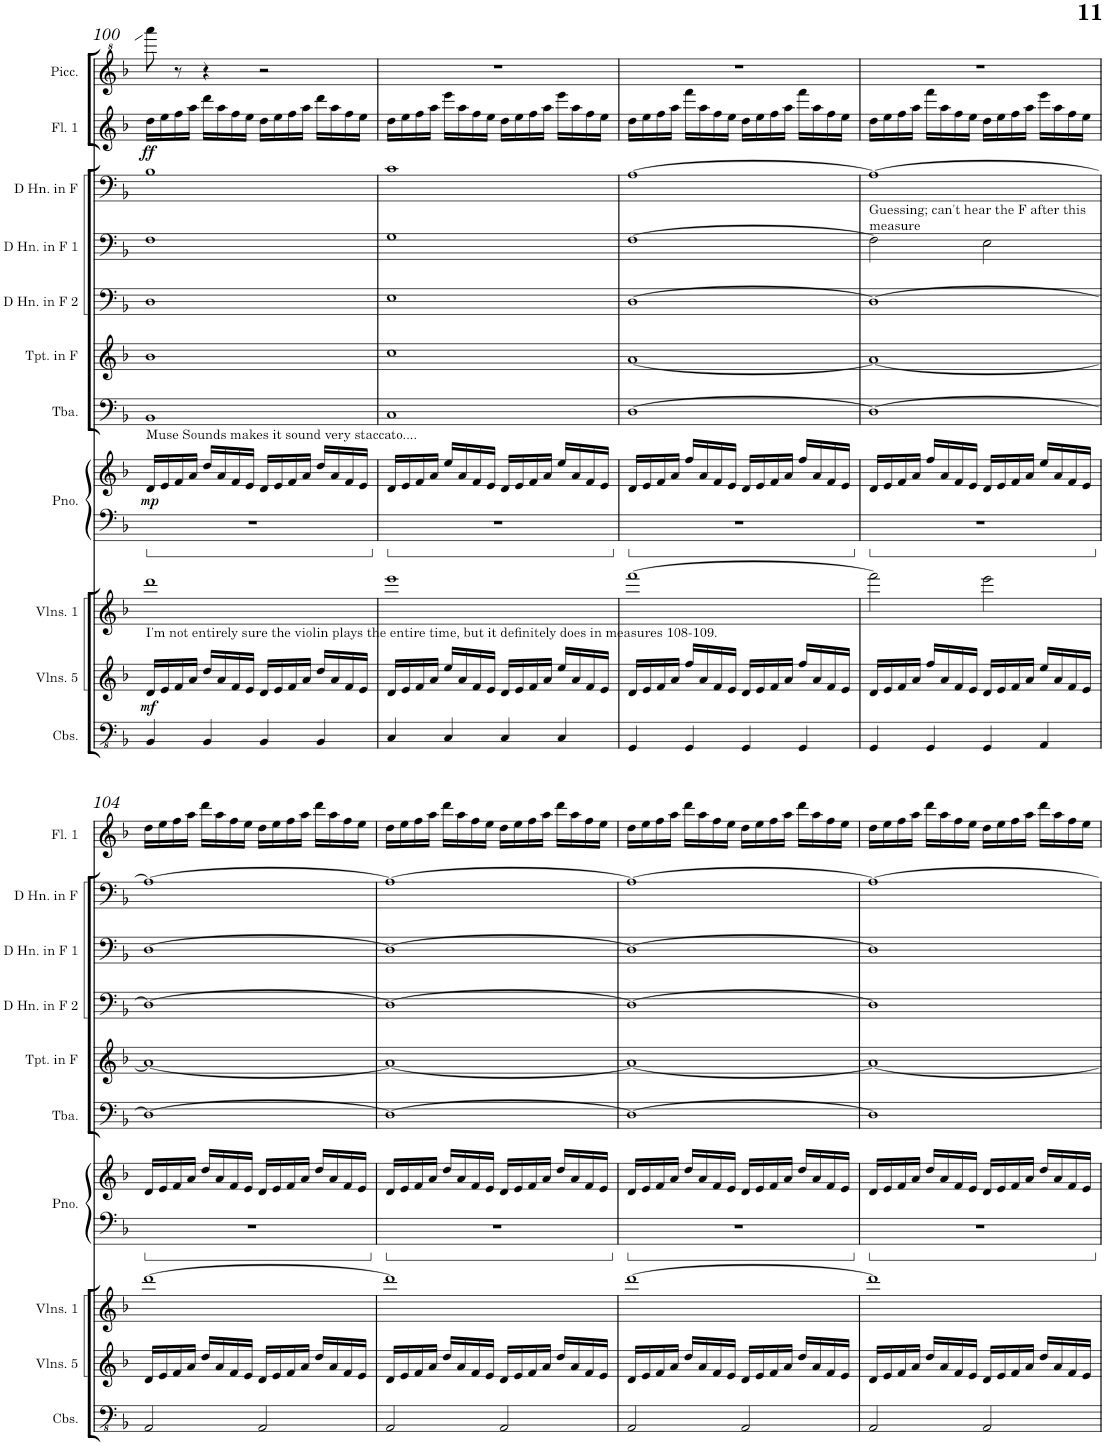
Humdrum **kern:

**kern	**kern	**dynam	**kern	**kern	**kern	**dynam	**kern	**kern	**kern	**kern	**kern	**kern	**dynam	**kern
*part11	*part10	*part10	*part9	*part8	*part8	*part8	*part7	*part6	*part5	*part4	*part3	*part2	*part2	*part1
*staff12	*staff11	*staff11	*staff10	*staff9	*staff8	*staff8/9	*staff7	*staff6	*staff5	*staff4	*staff3	*staff2	*staff2	*staff1
*I"Contrabasses	*I"Violins 5	*	*I"Violins 1	*I"Piano	*	*	*I"Tuba	*I"Trumpet in F	*I"Horn in F 2	*I"Horn in F 1	*I"Horn in F	*I"Flute 1	*	*I"Piccolo
*I'Cbs.	*I'Vlns. 5	*	*I'Vlns. 1	*I'Pno.	*	*	*I'Tba.	*I'Tpt. in F	*	*	*	*I'Fl. 1	*	*I'Picc.
!!LO:PB:g=z
*clefFv4	*clefG2	*	*clefG2	*clefF5	*clefG2	*	*clefF4	*clefG2	*clefF4	*clefF4	*clefF4	*clefG2	*	*clefG^2
*	*	*	*	*	*	*	*	*Trd1c2	*Trd4c7	*Trd4c7	*Trd4c7	*	*	*Trd-7c-12
*k[b-]	*k[b-]	*	*k[b-]	*k[b-]	*k[b-]	*	*k[b-]	*k[b-]	*k[b-]	*k[b-]	*k[b-]	*k[b-]	*	*k[b-]
*M4/4	*M4/4	*	*M4/4	*M4/4	*M4/4	*	*M4/4	*M4/4	*M4/4	*M4/4	*M4/4	*M4/4	*	*M4/4
=100	=100	=100	=100	=100	=100	=100	=100	=100	=100	=100	=100	=100	=100	=100
!	!	!	!	!	!LO:TX:a:t=Muse Sounds makes it sound very staccato....	!	!	!	!	!	!	!	!	!
!	!LO:TX:a:t=I'm not entirely sure the violin plays the entire time, but it definitely does in measures 108-109.	!	!	!	!	!	!	!	!	!	!	!	!	!
!	!	!LO:DY:b	!	!	!	!LO:DY:b	!	!	!	!	!	!	!LO:DY:b	!
4BBB-/	16d/LL	mf	1ddd	1r	16d/LL	mp	1BB-	1b-	1D	1F	1B-	16dd\LL	ff	8aaaa\
.	16e/	.	.	.	16e/	.	.	.	.	.	.	16ee\	.	.
.	16f/	.	.	.	16f/	.	.	.	.	.	.	16ff\	.	8r
.	16a/JJ	.	.	.	16a/JJ	.	.	.	.	.	.	16aa\JJ	.	.
4BBB-/	16dd/LL	.	.	.	16dd/LL	.	.	.	.	.	.	16ddd\LL	.	4r
.	16a/	.	.	.	16a/	.	.	.	.	.	.	16aa\	.	.
.	16f/	.	.	.	16f/	.	.	.	.	.	.	16ff\	.	.
.	16e/JJ	.	.	.	16e/JJ	.	.	.	.	.	.	16ee\JJ	.	.
4BBB-/	16d/LL	.	.	.	16d/LL	.	.	.	.	.	.	16dd\LL	.	2r
.	16e/	.	.	.	16e/	.	.	.	.	.	.	16ee\	.	.
.	16f/	.	.	.	16f/	.	.	.	.	.	.	16ff\	.	.
.	16a/JJ	.	.	.	16a/JJ	.	.	.	.	.	.	16aa\JJ	.	.
4BBB-/	16dd/LL	.	.	.	16dd/LL	.	.	.	.	.	.	16ddd\LL	.	.
.	16a/	.	.	.	16a/	.	.	.	.	.	.	16aa\	.	.
.	16f/	.	.	.	16f/	.	.	.	.	.	.	16ff\	.	.
.	16e/JJ	.	.	.	16e/JJ	.	.	.	.	.	.	16ee\JJ	.	.
=101	=101	=101	=101	=101	=101	=101	=101	=101	=101	=101	=101	=101	=101	=101
4CC/	16d/LL	.	1eee	1r	16d/LL	.	1C	1cc	1E	1G	1c	16dd\LL	.	1r
.	16e/	.	.	.	16e/	.	.	.	.	.	.	16ee\	.	.
.	16f/	.	.	.	16f/	.	.	.	.	.	.	16ff\	.	.
.	16a/JJ	.	.	.	16a/JJ	.	.	.	.	.	.	16aa\JJ	.	.
4CC/	16ee/LL	.	.	.	16ee/LL	.	.	.	.	.	.	16eee\LL	.	.
.	16a/	.	.	.	16a/	.	.	.	.	.	.	16aa\	.	.
.	16f/	.	.	.	16f/	.	.	.	.	.	.	16ff\	.	.
.	16e/JJ	.	.	.	16e/JJ	.	.	.	.	.	.	16ee\JJ	.	.
4CC/	16d/LL	.	.	.	16d/LL	.	.	.	.	.	.	16dd\LL	.	.
.	16e/	.	.	.	16e/	.	.	.	.	.	.	16ee\	.	.
.	16f/	.	.	.	16f/	.	.	.	.	.	.	16ff\	.	.
.	16a/JJ	.	.	.	16a/JJ	.	.	.	.	.	.	16aa\JJ	.	.
4CC/	16ee/LL	.	.	.	16ee/LL	.	.	.	.	.	.	16eee\LL	.	.
.	16a/	.	.	.	16a/	.	.	.	.	.	.	16aa\	.	.
.	16f/	.	.	.	16f/	.	.	.	.	.	.	16ff\	.	.
.	16e/JJ	.	.	.	16e/JJ	.	.	.	.	.	.	16ee\JJ	.	.
=102	=102	=102	=102	=102	=102	=102	=102	=102	=102	=102	=102	=102	=102	=102
4GGG/	16d/LL	.	[1fff	1r	16d/LL	.	[1D	[1a	[1D	[1F	[1A	16dd\LL	.	1r
.	16e/	.	.	.	16e/	.	.	.	.	.	.	16ee\	.	.
.	16f/	.	.	.	16f/	.	.	.	.	.	.	16ff\	.	.
.	16a/JJ	.	.	.	16a/JJ	.	.	.	.	.	.	16aa\JJ	.	.
4GGG/	16ff/LL	.	.	.	16ff/LL	.	.	.	.	.	.	16fff\LL	.	.
.	16a/	.	.	.	16a/	.	.	.	.	.	.	16aa\	.	.
.	16f/	.	.	.	16f/	.	.	.	.	.	.	16ff\	.	.
.	16e/JJ	.	.	.	16e/JJ	.	.	.	.	.	.	16ee\JJ	.	.
4GGG/	16d/LL	.	.	.	16d/LL	.	.	.	.	.	.	16dd\LL	.	.
.	16e/	.	.	.	16e/	.	.	.	.	.	.	16ee\	.	.
.	16f/	.	.	.	16f/	.	.	.	.	.	.	16ff\	.	.
.	16a/JJ	.	.	.	16a/JJ	.	.	.	.	.	.	16aa\JJ	.	.
4GGG/	16ff/LL	.	.	.	16ff/LL	.	.	.	.	.	.	16fff\LL	.	.
.	16a/	.	.	.	16a/	.	.	.	.	.	.	16aa\	.	.
.	16f/	.	.	.	16f/	.	.	.	.	.	.	16ff\	.	.
.	16e/JJ	.	.	.	16e/JJ	.	.	.	.	.	.	16ee\JJ	.	.
=103	=103	=103	=103	=103	=103	=103	=103	=103	=103	=103	=103	=103	=103	=103
!	!	!	!	!	!	!	!	!	!	!LO:TX:a:t=Guessing; can't hear the F after this	!	!	!	!
!	!	!	!	!	!	!	!	!	!	!LO:TX:a:t=measure	!	!	!	!
4GGG/	16d/LL	.	2fff\]	1r	16d/LL	.	1D_	1a_	1D_	2F\]	1A_	16dd\LL	.	1r
.	16e/	.	.	.	16e/	.	.	.	.	.	.	16ee\	.	.
.	16f/	.	.	.	16f/	.	.	.	.	.	.	16ff\	.	.
.	16a/JJ	.	.	.	16a/JJ	.	.	.	.	.	.	16aa\JJ	.	.
4GGG/	16ff/LL	.	.	.	16ff/LL	.	.	.	.	.	.	16fff\LL	.	.
.	16a/	.	.	.	16a/	.	.	.	.	.	.	16aa\	.	.
.	16f/	.	.	.	16f/	.	.	.	.	.	.	16ff\	.	.
.	16e/JJ	.	.	.	16e/JJ	.	.	.	.	.	.	16ee\JJ	.	.
4GGG/	16d/LL	.	2eee\	.	16d/LL	.	.	.	.	2E\	.	16dd\LL	.	.
.	16e/	.	.	.	16e/	.	.	.	.	.	.	16ee\	.	.
.	16f/	.	.	.	16f/	.	.	.	.	.	.	16ff\	.	.
.	16a/JJ	.	.	.	16a/JJ	.	.	.	.	.	.	16aa\JJ	.	.
4AAA/	16ee/LL	.	.	.	16ee/LL	.	.	.	.	.	.	16eee\LL	.	.
.	16a/	.	.	.	16a/	.	.	.	.	.	.	16aa\	.	.
.	16f/	.	.	.	16f/	.	.	.	.	.	.	16ff\	.	.
.	16e/JJ	.	.	.	16e/JJ	.	.	.	.	.	.	16ee\JJ	.	.
!!LO:LB:g=z
=104	=104	=104	=104	=104	=104	=104	=104	=104	=104	=104	=104	=104	=104	=104
2AAA/	16d/LL	.	[1ddd	1r	16d/LL	.	1D_	1a_	1D_	[1D	1A_	16dd\LL	.	1r
.	16e/	.	.	.	16e/	.	.	.	.	.	.	16ee\	.	.
.	16f/	.	.	.	16f/	.	.	.	.	.	.	16ff\	.	.
.	16a/JJ	.	.	.	16a/JJ	.	.	.	.	.	.	16aa\JJ	.	.
.	16dd/LL	.	.	.	16dd/LL	.	.	.	.	.	.	16ddd\LL	.	.
.	16a/	.	.	.	16a/	.	.	.	.	.	.	16aa\	.	.
.	16f/	.	.	.	16f/	.	.	.	.	.	.	16ff\	.	.
.	16e/JJ	.	.	.	16e/JJ	.	.	.	.	.	.	16ee\JJ	.	.
2AAA/	16d/LL	.	.	.	16d/LL	.	.	.	.	.	.	16dd\LL	.	.
.	16e/	.	.	.	16e/	.	.	.	.	.	.	16ee\	.	.
.	16f/	.	.	.	16f/	.	.	.	.	.	.	16ff\	.	.
.	16a/JJ	.	.	.	16a/JJ	.	.	.	.	.	.	16aa\JJ	.	.
.	16dd/LL	.	.	.	16dd/LL	.	.	.	.	.	.	16ddd\LL	.	.
.	16a/	.	.	.	16a/	.	.	.	.	.	.	16aa\	.	.
.	16f/	.	.	.	16f/	.	.	.	.	.	.	16ff\	.	.
.	16e/JJ	.	.	.	16e/JJ	.	.	.	.	.	.	16ee\JJ	.	.
=105	=105	=105	=105	=105	=105	=105	=105	=105	=105	=105	=105	=105	=105	=105
2AAA/	16d/LL	.	1ddd]	1r	16d/LL	.	1D_	1a_	1D_	1D_	1A_	16dd\LL	.	1r
.	16e/	.	.	.	16e/	.	.	.	.	.	.	16ee\	.	.
.	16f/	.	.	.	16f/	.	.	.	.	.	.	16ff\	.	.
.	16a/JJ	.	.	.	16a/JJ	.	.	.	.	.	.	16aa\JJ	.	.
.	16dd/LL	.	.	.	16dd/LL	.	.	.	.	.	.	16ddd\LL	.	.
.	16a/	.	.	.	16a/	.	.	.	.	.	.	16aa\	.	.
.	16f/	.	.	.	16f/	.	.	.	.	.	.	16ff\	.	.
.	16e/JJ	.	.	.	16e/JJ	.	.	.	.	.	.	16ee\JJ	.	.
2AAA/	16d/LL	.	.	.	16d/LL	.	.	.	.	.	.	16dd\LL	.	.
.	16e/	.	.	.	16e/	.	.	.	.	.	.	16ee\	.	.
.	16f/	.	.	.	16f/	.	.	.	.	.	.	16ff\	.	.
.	16a/JJ	.	.	.	16a/JJ	.	.	.	.	.	.	16aa\JJ	.	.
.	16dd/LL	.	.	.	16dd/LL	.	.	.	.	.	.	16ddd\LL	.	.
.	16a/	.	.	.	16a/	.	.	.	.	.	.	16aa\	.	.
.	16f/	.	.	.	16f/	.	.	.	.	.	.	16ff\	.	.
.	16e/JJ	.	.	.	16e/JJ	.	.	.	.	.	.	16ee\JJ	.	.
=106	=106	=106	=106	=106	=106	=106	=106	=106	=106	=106	=106	=106	=106	=106
2AAA/	16d/LL	.	[1ddd	1r	16d/LL	.	1D_	1a_	1D_	1D_	1A_	16dd\LL	.	1r
.	16e/	.	.	.	16e/	.	.	.	.	.	.	16ee\	.	.
.	16f/	.	.	.	16f/	.	.	.	.	.	.	16ff\	.	.
.	16a/JJ	.	.	.	16a/JJ	.	.	.	.	.	.	16aa\JJ	.	.
.	16dd/LL	.	.	.	16dd/LL	.	.	.	.	.	.	16ddd\LL	.	.
.	16a/	.	.	.	16a/	.	.	.	.	.	.	16aa\	.	.
.	16f/	.	.	.	16f/	.	.	.	.	.	.	16ff\	.	.
.	16e/JJ	.	.	.	16e/JJ	.	.	.	.	.	.	16ee\JJ	.	.
2AAA/	16d/LL	.	.	.	16d/LL	.	.	.	.	.	.	16dd\LL	.	.
.	16e/	.	.	.	16e/	.	.	.	.	.	.	16ee\	.	.
.	16f/	.	.	.	16f/	.	.	.	.	.	.	16ff\	.	.
.	16a/JJ	.	.	.	16a/JJ	.	.	.	.	.	.	16aa\JJ	.	.
.	16dd/LL	.	.	.	16dd/LL	.	.	.	.	.	.	16ddd\LL	.	.
.	16a/	.	.	.	16a/	.	.	.	.	.	.	16aa\	.	.
.	16f/	.	.	.	16f/	.	.	.	.	.	.	16ff\	.	.
.	16e/JJ	.	.	.	16e/JJ	.	.	.	.	.	.	16ee\JJ	.	.
=107	=107	=107	=107	=107	=107	=107	=107	=107	=107	=107	=107	=107	=107	=107
2AAA/	16d/LL	.	1ddd]	1r	16d/LL	.	1D]	1a_	1D]	1D]	1A_	16dd\LL	.	1r
.	16e/	.	.	.	16e/	.	.	.	.	.	.	16ee\	.	.
.	16f/	.	.	.	16f/	.	.	.	.	.	.	16ff\	.	.
.	16a/JJ	.	.	.	16a/JJ	.	.	.	.	.	.	16aa\JJ	.	.
.	16dd/LL	.	.	.	16dd/LL	.	.	.	.	.	.	16ddd\LL	.	.
.	16a/	.	.	.	16a/	.	.	.	.	.	.	16aa\	.	.
.	16f/	.	.	.	16f/	.	.	.	.	.	.	16ff\	.	.
.	16e/JJ	.	.	.	16e/JJ	.	.	.	.	.	.	16ee\JJ	.	.
2AAA/	16d/LL	.	.	.	16d/LL	.	.	.	.	.	.	16dd\LL	.	.
.	16e/	.	.	.	16e/	.	.	.	.	.	.	16ee\	.	.
.	16f/	.	.	.	16f/	.	.	.	.	.	.	16ff\	.	.
.	16a/JJ	.	.	.	16a/JJ	.	.	.	.	.	.	16aa\JJ	.	.
.	16dd/LL	.	.	.	16dd/LL	.	.	.	.	.	.	16ddd\LL	.	.
.	16a/	.	.	.	16a/	.	.	.	.	.	.	16aa\	.	.
.	16f/	.	.	.	16f/	.	.	.	.	.	.	16ff\	.	.
.	16e/JJ	.	.	.	16e/JJ	.	.	.	.	.	.	16ee\JJ	.	.
=	=	=	=	=	=	=	=	=	=	=	=	=	=	=
*-	*-	*-	*-	*-	*-	*-	*-	*-	*-	*-	*-	*-	*-	*-
